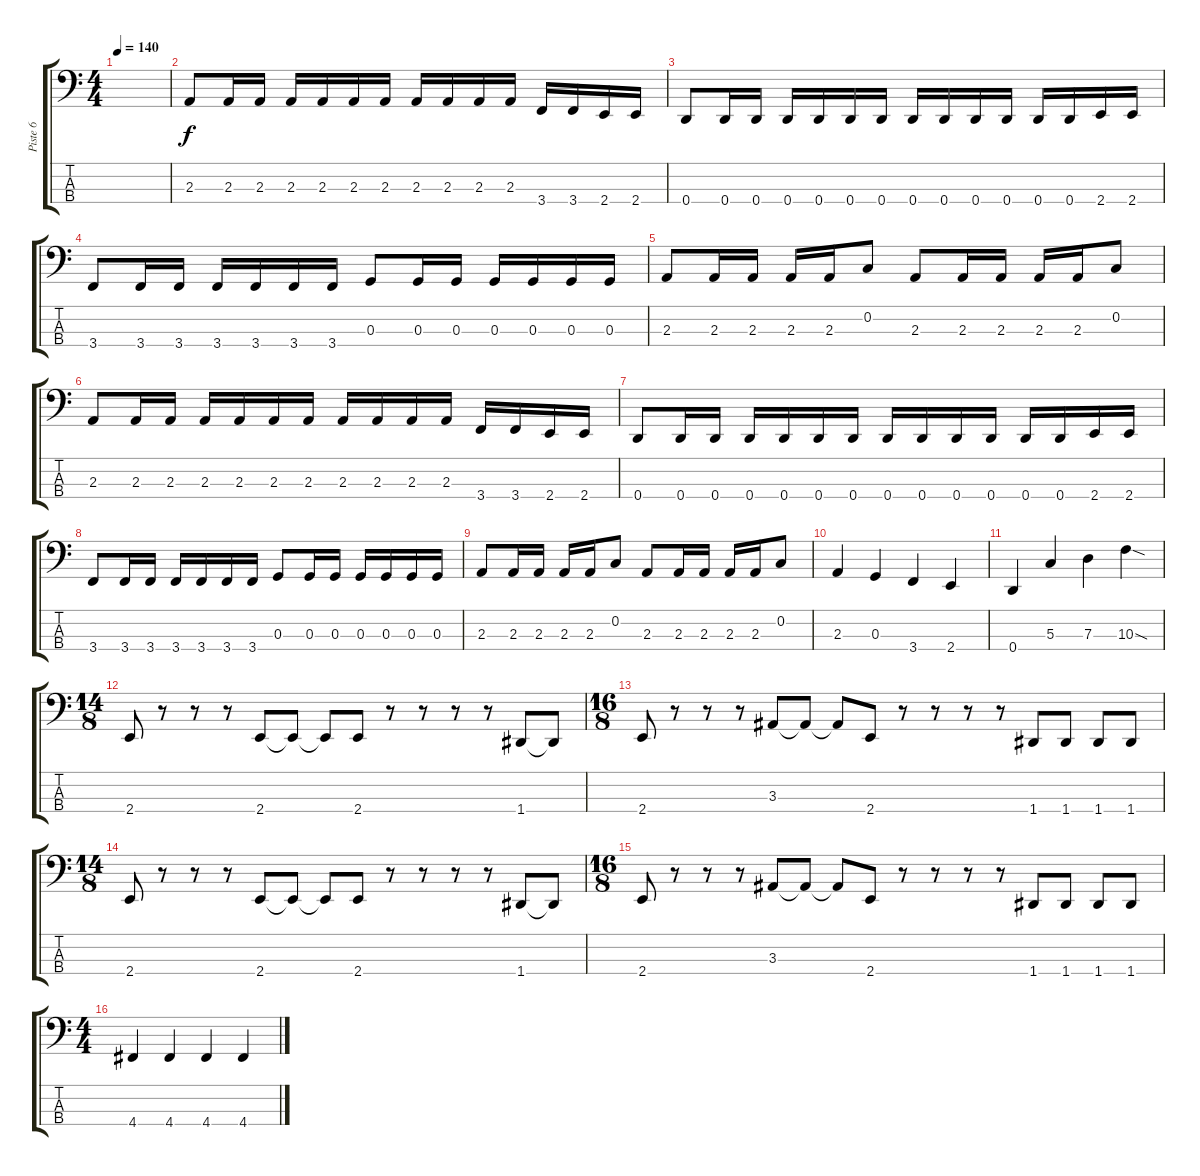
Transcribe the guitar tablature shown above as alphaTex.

\track ("Piste 6" "Piste 6") {instrument electricbassfinger}
\staff {score tabs}
\tuning (F2 C2 G1 D1) {hide}
\ts (4 4)
\tempo 140
\clef f4
\ks c
|
2.3.8 2.3.16 2.3.16 2.3.16 2.3.16 2.3.16 2.3.16 2.3.16 2.3.16 2.3.16 2.3.16 3.4.16 3.4.16 2.4.16 2.4.16 |
0.4.8 0.4.16 0.4.16 0.4.16 0.4.16 0.4.16 0.4.16 0.4.16 0.4.16 0.4.16 0.4.16 0.4.16 0.4.16 2.4.16 2.4.16 |
3.4.8 3.4.16 3.4.16 3.4.16 3.4.16 3.4.16 3.4.16 0.3.8 0.3.16 0.3.16 0.3.16 0.3.16 0.3.16 0.3.16 |
2.3.8 2.3.16 2.3.16 2.3.16 2.3.16 0.2.8 2.3.8 2.3.16 2.3.16 2.3.16 2.3.16 0.2.8 |
2.3.8 2.3.16 2.3.16 2.3.16 2.3.16 2.3.16 2.3.16 2.3.16 2.3.16 2.3.16 2.3.16 3.4.16 3.4.16 2.4.16 2.4.16 |
0.4.8 0.4.16 0.4.16 0.4.16 0.4.16 0.4.16 0.4.16 0.4.16 0.4.16 0.4.16 0.4.16 0.4.16 0.4.16 2.4.16 2.4.16 |
3.4.8 3.4.16 3.4.16 3.4.16 3.4.16 3.4.16 3.4.16 0.3.8 0.3.16 0.3.16 0.3.16 0.3.16 0.3.16 0.3.16 |
2.3.8 2.3.16 2.3.16 2.3.16 2.3.16 0.2.8 2.3.8 2.3.16 2.3.16 2.3.16 2.3.16 0.2.8 |
2.3.4 0.3.4 3.4.4 2.4.4 |
0.4.4 5.3.4 7.3.4 10.3{sod}.4 |
\ts (14 8)
2.4.8 r.8 r.8 r.8 2.4.8 2.4{t}.8 2.4{t}.8 2.4.8 r.8 r.8 r.8 r.8 1.4.8 1.4{t}.8 |
\ts (16 8)
2.4.8 r.8 r.8 r.8 3.3.8 3.3{t}.8 3.3{t}.8 2.4.8 r.8 r.8 r.8 r.8 1.4.8 1.4.8 1.4.8 1.4.8 |
\ts (14 8)
2.4.8 r.8 r.8 r.8 2.4.8 2.4{t}.8 2.4{t}.8 2.4.8 r.8 r.8 r.8 r.8 1.4.8 1.4{t}.8 |
\ts (16 8)
2.4.8 r.8 r.8 r.8 3.3.8 3.3{t}.8 3.3{t}.8 2.4.8 r.8 r.8 r.8 r.8 1.4.8 1.4.8 1.4.8 1.4.8 |
\ts (4 4)
4.4.4 4.4.4 4.4.4 4.4.4
